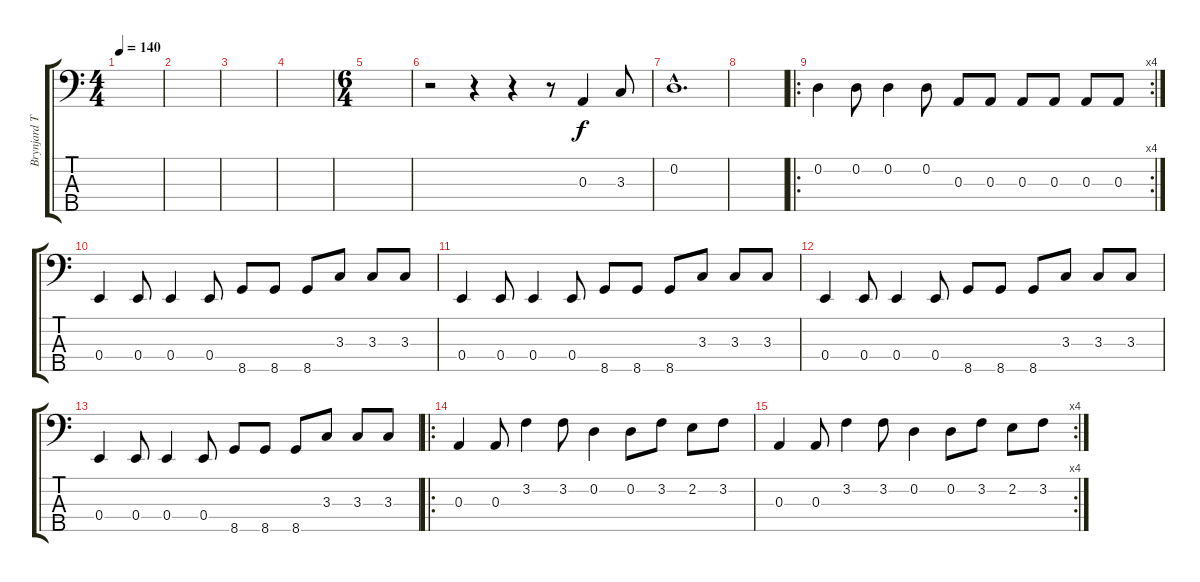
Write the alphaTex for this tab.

\track ("Brynjard Tristan" "Brynjard T") {instrument electricbassfinger}
\staff {score tabs}
\tuning (G2 D2 A1 E1 B0) {hide}
\ts (4 4)
\tempo 140
\clef f4
\ks c
|
|
|
|
\ts (6 4)
|
r.2 r.4 r.4 r.8 0.3.4 3.3.8 |
0.2{hac}.1{d} |
|
\ro
\rc 4
0.2.4 0.2.8 0.2.4 0.2.8 0.3.8 0.3.8 0.3.8 0.3.8 0.3.8 0.3.8 |
0.4.4 0.4.8 0.4.4 0.4.8 8.5.8 8.5.8 8.5.8 3.3.8 3.3.8 3.3.8 |
0.4.4 0.4.8 0.4.4 0.4.8 8.5.8 8.5.8 8.5.8 3.3.8 3.3.8 3.3.8 |
0.4.4 0.4.8 0.4.4 0.4.8 8.5.8 8.5.8 8.5.8 3.3.8 3.3.8 3.3.8 |
0.4.4 0.4.8 0.4.4 0.4.8 8.5.8 8.5.8 8.5.8 3.3.8 3.3.8 3.3.8 |
\ro
0.3.4 0.3.8 3.2.4 3.2.8 0.2.4 0.2.8 3.2.8 2.2.8 3.2.8 |
\rc 4
0.3.4 0.3.8 3.2.4 3.2.8 0.2.4 0.2.8 3.2.8 2.2.8 3.2.8
